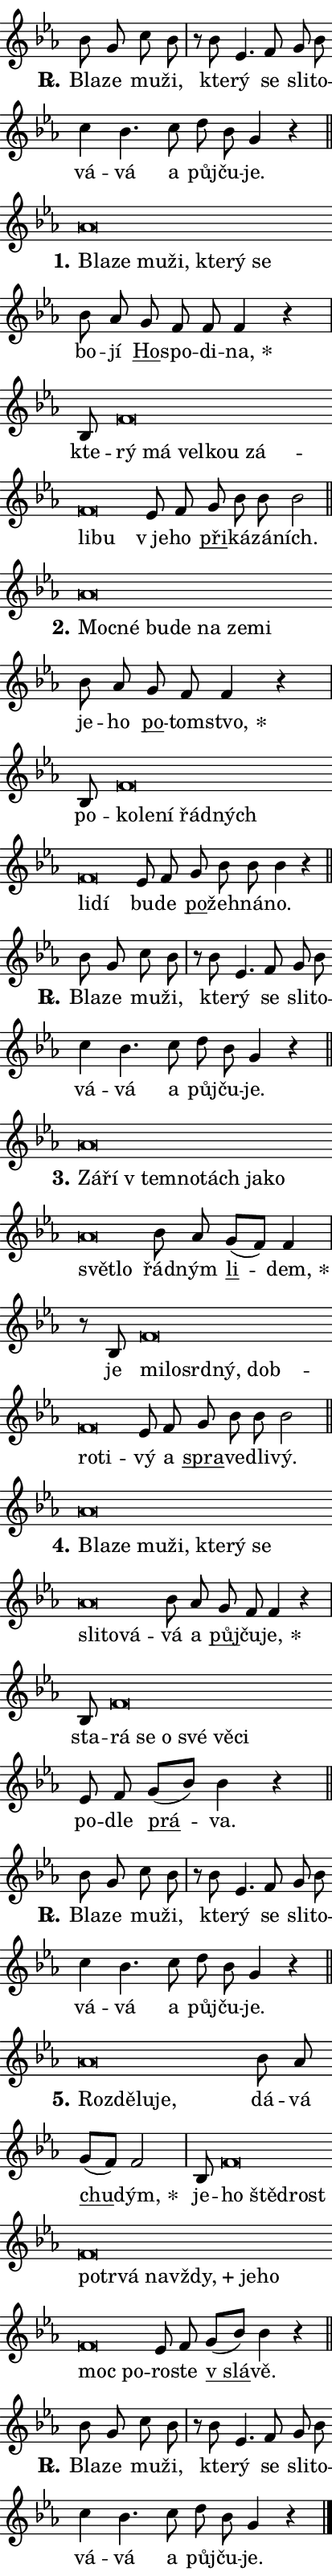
\version "2.24.0"
\header { tagline = "" }
\paper {
  indent = 0\cm
  top-margin = 0\cm
  right-margin = 0\cm
  bottom-margin = 0\cm
  left-margin = 0\cm
  paper-width = 7\cm
  page-breaking = #ly:one-page-breaking
  system-system-spacing.basic-distance = #11
  score-system-spacing.basic-distance = #11
  ragged-last = ##f
}


%% Author: Thomas Morley
%% https://lists.gnu.org/archive/html/lilypond-user/2020-05/msg00002.html
#(define (line-position grob)
"Returns position of @var[grob} in current system:
   @code{'start}, if at first time-step
   @code{'end}, if at last time-step
   @code{'middle} otherwise
"
  (let* ((col (ly:item-get-column grob))
         (ln (ly:grob-object col 'left-neighbor))
         (rn (ly:grob-object col 'right-neighbor))
         (col-to-check-left (if (ly:grob? ln) ln col))
         (col-to-check-right (if (ly:grob? rn) rn col))
         (break-dir-left
           (and
             (ly:grob-property col-to-check-left 'non-musical #f)
             (ly:item-break-dir col-to-check-left)))
         (break-dir-right
           (and
             (ly:grob-property col-to-check-right 'non-musical #f)
             (ly:item-break-dir col-to-check-right))))
        (cond ((eqv? 1 break-dir-left) 'start)
              ((eqv? -1 break-dir-right) 'end)
              (else 'middle))))

#(define (tranparent-at-line-position vctor)
  (lambda (grob)
  "Relying on @code{line-position} select the relevant enry from @var{vctor}.
Used to determine transparency,"
    (case (line-position grob)
      ((end) (not (vector-ref vctor 0)))
      ((middle) (not (vector-ref vctor 1)))
      ((start) (not (vector-ref vctor 2))))))

noteHeadBreakVisibility =
#(define-music-function (break-visibility)(vector?)
"Makes @code{NoteHead}s transparent relying on @var{break-visibility}"
#{
  \override NoteHead.transparent =
    #(tranparent-at-line-position break-visibility)
#})

#(define delete-ledgers-for-transparent-note-heads
  (lambda (grob)
    "Reads whether a @code{NoteHead} is transparent.
If so this @code{NoteHead} is removed from @code{'note-heads} from
@var{grob}, which is supposed to be @code{LedgerLineSpanner}.
As a result ledgers are not printed for this @code{NoteHead}"
    (let* ((nhds-array (ly:grob-object grob 'note-heads))
           (nhds-list
             (if (ly:grob-array? nhds-array)
                 (ly:grob-array->list nhds-array)
                 '()))
           ;; Relies on the transparent-property being done before
           ;; Staff.LedgerLineSpanner.after-line-breaking is executed.
           ;; This is fragile ...
           (to-keep
             (remove
               (lambda (nhd)
                 (ly:grob-property nhd 'transparent #f))
               nhds-list)))
      ;; TODO find a better method to iterate over grob-arrays, similiar
      ;; to filter/remove etc for lists
      ;; For now rebuilt from scratch
      (set! (ly:grob-object grob 'note-heads)  '())
      (for-each
        (lambda (nhd)
          (ly:pointer-group-interface::add-grob grob 'note-heads nhd))
        to-keep))))

hideNotes = {
  \noteHeadBreakVisibility #begin-of-line-visible
}
unHideNotes = {
  \noteHeadBreakVisibility #all-visible
}

% work-around for resetting accidentals
% https://lilypond.org/doc/v2.23/Documentation/notation/displaying-rhythms#unmetered-music
cadenzaMeasure = {
  \cadenzaOff
  \partial 1024 s1024
  \cadenzaOn
}

#(define-markup-command (accent layout props text) (markup?)
  "Underline accented syllable"
  (interpret-markup layout props
    #{\markup \override #'(offset . 4.3) \underline { #text }#}))

responsum = \markup \concat {
  "R" \hspace #-1.05 \path #0.1 #'((moveto 0 0.07) (lineto 0.9 0.8)) \hspace #0.05 "."
}

\layout {
    \context {
        \Staff
        \remove "Time_signature_engraver"
        \override LedgerLineSpanner.after-line-breaking = #delete-ledgers-for-transparent-note-heads
    }
    \context {
        \Voice {
            \override NoteHead.output-attributes = #'((class . "notehead"))
            \override Hairpin.height = #0.55
        }
    }
    \context {
        \Lyrics {
            \override StanzaNumber.output-attributes = #'((class . "stanzanumber"))
            \override LyricSpace.minimum-distance = #0.9
            \override LyricText.font-name = #"TeX Gyre Schola"
            \override LyricText.font-size = 1
            \override StanzaNumber.font-name = #"TeX Gyre Schola Bold"
            \override StanzaNumber.font-size = 1
        }
    }
}

% magnetic-lyrics.ily
%
%   written by
%     Jean Abou Samra <jean@abou-samra.fr>
%     Werner Lemberg <wl@gnu.org>
%
%   adapted by
%     Jiri Hon <jiri.hon@gmail.com>
%
% Version 2022-Apr-15

% https://www.mail-archive.com/lilypond-user@gnu.org/msg149350.html

#(define (Left_hyphen_pointer_engraver context)
   "Collect syllable-hyphen-syllable occurrences in lyrics and store
them in properties.  This engraver only looks to the left.  For
example, if the lyrics input is @code{foo -- bar}, it does the
following.

@itemize @bullet
@item
Set the @code{text} property of the @code{LyricHyphen} grob between
@q{foo} and @q{bar} to @code{foo}.

@item
Set the @code{left-hyphen} property of the @code{LyricText} grob with
text @q{foo} to the @code{LyricHyphen} grob between @q{foo} and
@q{bar}.
@end itemize

Use this auxiliary engraver in combination with the
@code{lyric-@/text::@/apply-@/magnetic-@/offset!} hook."
   (let ((hyphen #f)
         (text #f))
     (make-engraver
      (acknowledgers
       ((lyric-syllable-interface engraver grob source-engraver)
        (set! text grob)))
      (end-acknowledgers
       ((lyric-hyphen-interface engraver grob source-engraver)
        ;(when (not (grob::has-interface grob 'lyric-space-interface))
          (set! hyphen grob)));)
      ((stop-translation-timestep engraver)
       (when (and text hyphen)
         (ly:grob-set-object! text 'left-hyphen hyphen))
       (set! text #f)
       (set! hyphen #f)))))

#(define (lyric-text::apply-magnetic-offset! grob)
   "If the space between two syllables is less than the value in
property @code{LyricText@/.details@/.squash-threshold}, move the right
syllable to the left so that it gets concatenated with the left
syllable.

Use this function as a hook for
@code{LyricText@/.after-@/line-@/breaking} if the
@code{Left_@/hyphen_@/pointer_@/engraver} is active."
   (let ((hyphen (ly:grob-object grob 'left-hyphen #f)))
     (when hyphen
       (let ((left-text (ly:spanner-bound hyphen LEFT)))
         (when (grob::has-interface left-text 'lyric-syllable-interface)
           (let* ((common (ly:grob-common-refpoint grob left-text X))
                  (this-x-ext (ly:grob-extent grob common X))
                  (left-x-ext
                   (begin
                     ;; Trigger magnetism for left-text.
                     (ly:grob-property left-text 'after-line-breaking)
                     (ly:grob-extent left-text common X)))
                  ;; `delta` is the gap width between two syllables.
                  (delta (- (interval-start this-x-ext)
                            (interval-end left-x-ext)))
                  (details (ly:grob-property grob 'details))
                  (threshold (assoc-get 'squash-threshold details 0.2)))
             (when (< delta threshold)
               (let* (;; We have to manipulate the input text so that
                      ;; ligatures crossing syllable boundaries are not
                      ;; disabled.  For languages based on the Latin
                      ;; script this is essentially a beautification.
                      ;; However, for non-Western scripts it can be a
                      ;; necessity.
                      (lt (ly:grob-property left-text 'text))
                      (rt (ly:grob-property grob 'text))
                      (is-space (grob::has-interface hyphen 'lyric-space-interface))
                      (space (if is-space " " ""))
                      (space-markup (grob-interpret-markup grob " "))
                      (space-size (interval-length (ly:stencil-extent space-markup X)))
                      (extra-delta (if is-space space-size 0))
                      ;; Append new syllable.
                      (ltrt-space (if (and (string? lt) (string? rt))
                                (string-append lt space rt)
                                (make-concat-markup (list lt space rt))))
                      ;; Right-align `ltrt` to the right side.
                      (ltrt-space-markup (grob-interpret-markup
                               grob
                               (make-translate-markup
                                (cons (interval-length this-x-ext) 0)
                                (make-right-align-markup ltrt-space)))))
                 (begin
                   ;; Don't print `left-text`.
                   (ly:grob-set-property! left-text 'stencil #f)
                   ;; Set text and stencil (which holds all collected
                   ;; syllables so far) and shift it to the left.
                   (ly:grob-set-property! grob 'text ltrt-space)
                   (ly:grob-set-property! grob 'stencil ltrt-space-markup)
                   (ly:grob-translate-axis! grob (- (- delta extra-delta)) X))))))))))


#(define (lyric-hyphen::displace-bounds-first grob)
   ;; Make very sure this callback isn't triggered too early.
   (let ((left (ly:spanner-bound grob LEFT))
         (right (ly:spanner-bound grob RIGHT)))
     (ly:grob-property left 'after-line-breaking)
     (ly:grob-property right 'after-line-breaking)
     (ly:lyric-hyphen::print grob)))

squashThreshold = #0.4

\layout {
  \context {
    \Lyrics
    \consists #Left_hyphen_pointer_engraver
    \override LyricText.after-line-breaking =
      #lyric-text::apply-magnetic-offset!
    \override LyricHyphen.stencil = #lyric-hyphen::displace-bounds-first
    \override LyricText.details.squash-threshold = \squashThreshold
    \override LyricHyphen.minimum-distance = 0
    \override LyricHyphen.minimum-length = \squashThreshold
  }
}

squash = \override LyricText.details.squash-threshold = 9999
unSquash = \override LyricText.details.squash-threshold = \squashThreshold

left = \override LyricText.self-alignment-X = #LEFT
unLeft = \revert LyricText.self-alignment-X

starOffset = #(lambda (grob) 
                (let ((x_offset (ly:self-alignment-interface::aligned-on-x-parent grob)))
                  (if (= x_offset 0) 0 (+ x_offset 1.2))))

star = #(define-music-function (syllable)(string?)
"Append star separator at the end of a syllable"
#{
  \once \override LyricText.X-offset = #starOffset
  \lyricmode { \markup {
    #syllable
    \override #'((font-name . "TeX Gyre Schola Bold")) \hspace #0.2 \lower #0.65 \larger "*"
  } }
#})

starAccent = #(define-music-function (syllable)(string?)
"Append star separator at the end of a syllable and make accent"
#{
  \once \override LyricText.X-offset = #starOffset
  \lyricmode { \markup {
    \accent #syllable
    \override #'((font-name . "TeX Gyre Schola Bold")) \hspace #0.2 \lower #0.65 \larger "*"
  } }
#})

breath = #(define-music-function (syllable)(string?)
"Append breathing indicator at the end of a syllable"
#{
  \lyricmode { \markup { #syllable "+" } }
#})

optionalBreath = #(define-music-function (syllable)(string?)
"Append optional breathing indicator at the end of a syllable"
#{
  \lyricmode { \markup { #syllable "(+)" } }
#})


\score {
    <<
        \new Voice = "melody" { \cadenzaOn \key es \major \relative { bes'8 g c bes \cadenzaMeasure \bar "|" r bes es,4. f8 \bar "" g bes \bar "" c4 bes4. c8 \bar "" d bes g4 r \cadenzaMeasure \bar "||" \break } }
        \new Lyrics \lyricsto "melody" { \lyricmode { \set stanza = \responsum
Bla -- ze mu -- ži, kte -- rý se sli -- to -- vá -- vá a půj -- ču -- je. } }
    >>
    \layout {}
}

\score {
    <<
        \new Voice = "melody" { \cadenzaOn \key es \major \relative { as'\breve*1/16 \hideNotes \breve*1/16 \bar "" \breve*1/16 \bar "" \breve*1/16 \bar "" \breve*1/16 \bar "" \breve*1/16 \breve*1/16 \bar "" \unHideNotes bes8 as \bar "" g f f f4 r \cadenzaMeasure \bar "|" bes,8 f'\breve*1/16 \hideNotes \breve*1/16 \bar "" \breve*1/16 \bar "" \breve*1/16 \bar "" \breve*1/16 \bar "" \breve*1/16 \breve*1/16 \bar "" \unHideNotes es8 f \bar "" g bes bes bes2 \cadenzaMeasure \bar "||" \break } }
        \new Lyrics \lyricsto "melody" { \lyricmode { \set stanza = "1."
\left Bla -- \squash ze mu -- ži, kte -- rý se \unLeft \unSquash bo -- jí \markup \accent Ho -- spo -- di -- \star na, kte -- \left rý \squash má vel -- kou zá -- li -- bu \unLeft \unSquash "v je" -- ho \markup \accent při -- ká -- zá -- ních. } }
    >>
    \layout {}
}

\score {
    <<
        \new Voice = "melody" { \cadenzaOn \key es \major \relative { as'\breve*1/16 \hideNotes \breve*1/16 \bar "" \breve*1/16 \bar "" \breve*1/16 \bar "" \breve*1/16 \bar "" \breve*1/16 \breve*1/16 \bar "" \unHideNotes bes8 as \bar "" g f f4 r \cadenzaMeasure \bar "|" bes,8 f'\breve*1/16 \hideNotes \breve*1/16 \bar "" \breve*1/16 \bar "" \breve*1/16 \bar "" \breve*1/16 \bar "" \breve*1/16 \breve*1/16 \bar "" \unHideNotes es8 f \bar "" g bes bes bes4 r \cadenzaMeasure \bar "||" \break } }
        \new Lyrics \lyricsto "melody" { \lyricmode { \set stanza = "2."
\left Moc -- \squash né bu -- de na ze -- mi \unLeft \unSquash je -- ho \markup \accent po -- tom -- \star stvo, po -- \left ko -- \squash le -- ní řád -- ných li -- dí \unLeft \unSquash bu -- de \markup \accent po -- žeh -- ná -- no. } }
    >>
    \layout {}
}

\score {
    <<
        \new Voice = "melody" { \cadenzaOn \key es \major \relative { bes'8 g c bes \cadenzaMeasure \bar "|" r bes es,4. f8 \bar "" g bes \bar "" c4 bes4. c8 \bar "" d bes g4 r \cadenzaMeasure \bar "||" \break } }
        \new Lyrics \lyricsto "melody" { \lyricmode { \set stanza = \responsum
Bla -- ze mu -- ži, kte -- rý se sli -- to -- vá -- vá a půj -- ču -- je. } }
    >>
    \layout {}
}

\score {
    <<
        \new Voice = "melody" { \cadenzaOn \key es \major \relative { as'\breve*1/16 \hideNotes \breve*1/16 \bar "" \breve*1/16 \bar "" \breve*1/16 \bar "" \breve*1/16 \bar "" \breve*1/16 \bar "" \breve*1/16 \bar "" \breve*1/16 \breve*1/16 \bar "" \unHideNotes bes8 as \bar "" g[( f)] f4 \cadenzaMeasure \bar "|" r8 bes,8 f'\breve*1/16 \hideNotes \breve*1/16 \bar "" \breve*1/16 \bar "" \breve*1/16 \bar "" \breve*1/16 \bar "" \breve*1/16 \breve*1/16 \bar "" \unHideNotes es8 f \bar "" g bes bes bes2 \cadenzaMeasure \bar "||" \break } }
        \new Lyrics \lyricsto "melody" { \lyricmode { \set stanza = "3."
\left Zá -- \squash ří "v tem" -- no -- tách ja -- ko svět -- lo \unLeft \unSquash řád -- ným \markup \accent li -- \star dem, je \left mi -- \squash lo -- srd -- ný, dob -- ro -- ti -- \unLeft \unSquash vý a \markup \accent spra -- ve -- dli -- vý. } }
    >>
    \layout {}
}

\score {
    <<
        \new Voice = "melody" { \cadenzaOn \key es \major \relative { as'\breve*1/16 \hideNotes \breve*1/16 \bar "" \breve*1/16 \bar "" \breve*1/16 \bar "" \breve*1/16 \bar "" \breve*1/16 \bar "" \breve*1/16 \bar "" \breve*1/16 \bar "" \breve*1/16 \breve*1/16 \bar "" \unHideNotes bes8 as \bar "" g f f4 r \cadenzaMeasure \bar "|" bes,8 f'\breve*1/16 \hideNotes \breve*1/16 \bar "" \breve*1/16 \bar "" \breve*1/16 \bar "" \breve*1/16 \breve*1/16 \bar "" \unHideNotes es8 f \bar "" g[( bes)] bes4 r \cadenzaMeasure \bar "||" \break } }
        \new Lyrics \lyricsto "melody" { \lyricmode { \set stanza = "4."
\left Bla -- \squash ze mu -- ži, kte -- rý se sli -- to -- vá -- \unLeft \unSquash vá a \markup \accent půj -- ču -- \star je, sta -- \left rá \squash se o své vě -- ci \unLeft \unSquash po -- dle \markup \accent prá -- va. } }
    >>
    \layout {}
}

\score {
    <<
        \new Voice = "melody" { \cadenzaOn \key es \major \relative { bes'8 g c bes \cadenzaMeasure \bar "|" r bes es,4. f8 \bar "" g bes \bar "" c4 bes4. c8 \bar "" d bes g4 r \cadenzaMeasure \bar "||" \break } }
        \new Lyrics \lyricsto "melody" { \lyricmode { \set stanza = \responsum
Bla -- ze mu -- ži, kte -- rý se sli -- to -- vá -- vá a půj -- ču -- je. } }
    >>
    \layout {}
}

\score {
    <<
        \new Voice = "melody" { \cadenzaOn \key es \major \relative { as'\breve*1/16 \hideNotes \breve*1/16 \bar "" \breve*1/16 \breve*1/16 \bar "" \unHideNotes bes8 as \bar "" g[( f)] f2 \cadenzaMeasure \bar "|" bes,8 f'\breve*1/16 \hideNotes \breve*1/16 \bar "" \breve*1/16 \bar "" \breve*1/16 \bar "" \breve*1/16 \bar "" \breve*1/16 \bar "" \breve*1/16 \bar "" \breve*1/16 \bar "" \breve*1/16 \bar "" \breve*1/16 \bar "" \breve*1/16 \breve*1/16 \bar "" \unHideNotes es8 f \bar "" g[( bes)] bes4 r \cadenzaMeasure \bar "||" \break } }
        \new Lyrics \lyricsto "melody" { \lyricmode { \set stanza = "5."
\left Roz -- \squash dě -- lu -- je, \unLeft \unSquash dá -- vá \markup \accent chu -- \star dým, je -- \left ho \squash ště -- drost po -- tr -- vá na -- \breath "vždy," je -- ho moc po -- \unLeft \unSquash ro -- ste \markup \accent "v slá" -- vě. } }
    >>
    \layout {}
}

\score {
    <<
        \new Voice = "melody" { \cadenzaOn \key es \major \relative { bes'8 g c bes \cadenzaMeasure \bar "|" r bes es,4. f8 \bar "" g bes \bar "" c4 bes4. c8 \bar "" d bes g4 r \cadenzaMeasure \bar "||" \break } \bar "|." }
        \new Lyrics \lyricsto "melody" { \lyricmode { \set stanza = \responsum
Bla -- ze mu -- ži, kte -- rý se sli -- to -- vá -- vá a půj -- ču -- je. } }
    >>
    \layout {}
}
